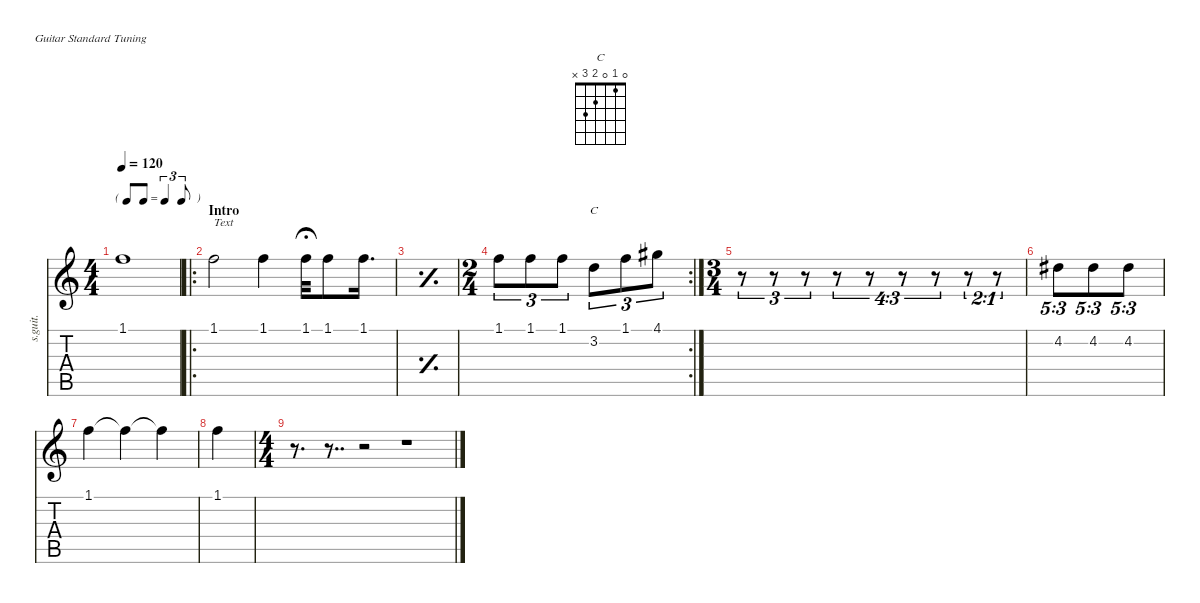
\defaultSystemsLayout 4
\hideDynamics
\bracketExtendMode nobrackets
\track ("Steel Guitar" "s.guit.") {instrument acousticguitarsteel}
\staff {score tabs}
\tuning (E4 B3 G3 D3 A2 E2)
\chord ("C" 0 1 0 2 3 x)
\ts (4 4)
\tf triplet8th
\tempo 120
\clef g2
\ks c
1.1.1{dy mf instrument acousticguitarsteel beam Down} |
\ro
\section ("" "Intro")
1.1.2{txt "Text" beam Down} 1.1.4{beam Down} 1.1.32{fermata (medium 0.5) beam Down} 1.1.8{beam Down} 1.1.16{d beam Down} |
\simile simple
|
\rc 2
\ts (2 4)
\beaming (8 2 2)
\simile none
1.1.8{tu (3 2) beam Down} 1.1.8{tu (3 2) beam Down} 1.1.8{tu (3 2) beam Down} 3.2.8{tu (3 2) ch "C" beam Down} 1.1.8{tu (3 2) beam Down} 4.1{acc #}.8{tu (3 2) beam Down} |
\ts (3 4)
\beaming (8 2 2 2)
r.8{tu (3 2) beam Down} r.8{tu (3 2) beam Down} r.8{tu (3 2) beam Down} r.8{tu (4 3) beam Down} r.8{tu (4 3) beam Down} r.8{tu (4 3) beam Down} r.8{tu (4 3) beam Down} r.8{tu (2 1) beam Down} r.8{tu (2 1) beam Down} |
4.2{acc #}.8{tu (5 3) beam Down} 4.2{acc #}.8{tu (5 3) beam Down} 4.2{acc #}.8{tu (5 3) beam Down} |
1.1.4{beam Down} 1.1{t}.4{beam Down} 1.1{t}.4{beam Down} |
1.1.4{beam Down} |
\ts (4 4)
\beaming (8 2 2 2 2)
r.8{d beam Down} r.8{dd beam Down} r.2{beam Down} r.1{beam Down}
